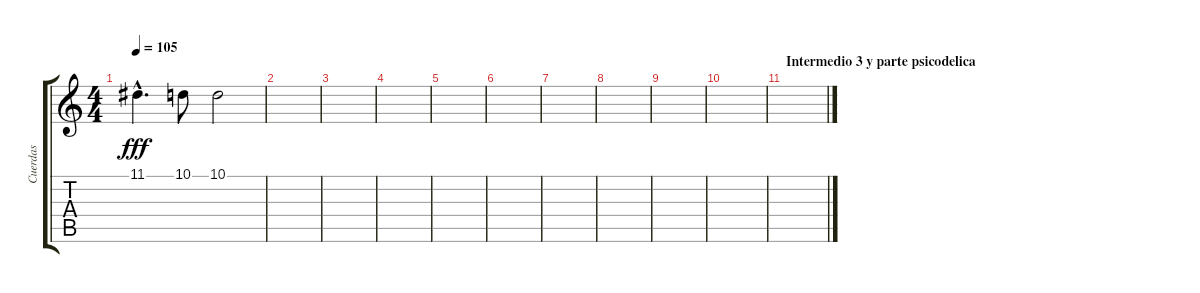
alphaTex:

\track ("Cuerdas" "Cuerdas") {instrument tremolostrings}
\staff {score tabs}
\tuning (E4 B3 G3 D3 A2 E2) {hide}
\ts (4 4)
\tempo 105
\clef g2
\ks c
11.1{hac}.4{d dy fff} 10.1.8 10.1.2 |
|
|
|
|
|
|
|
|
|
\section ("" "Intermedio 3 y parte psicodelica")
